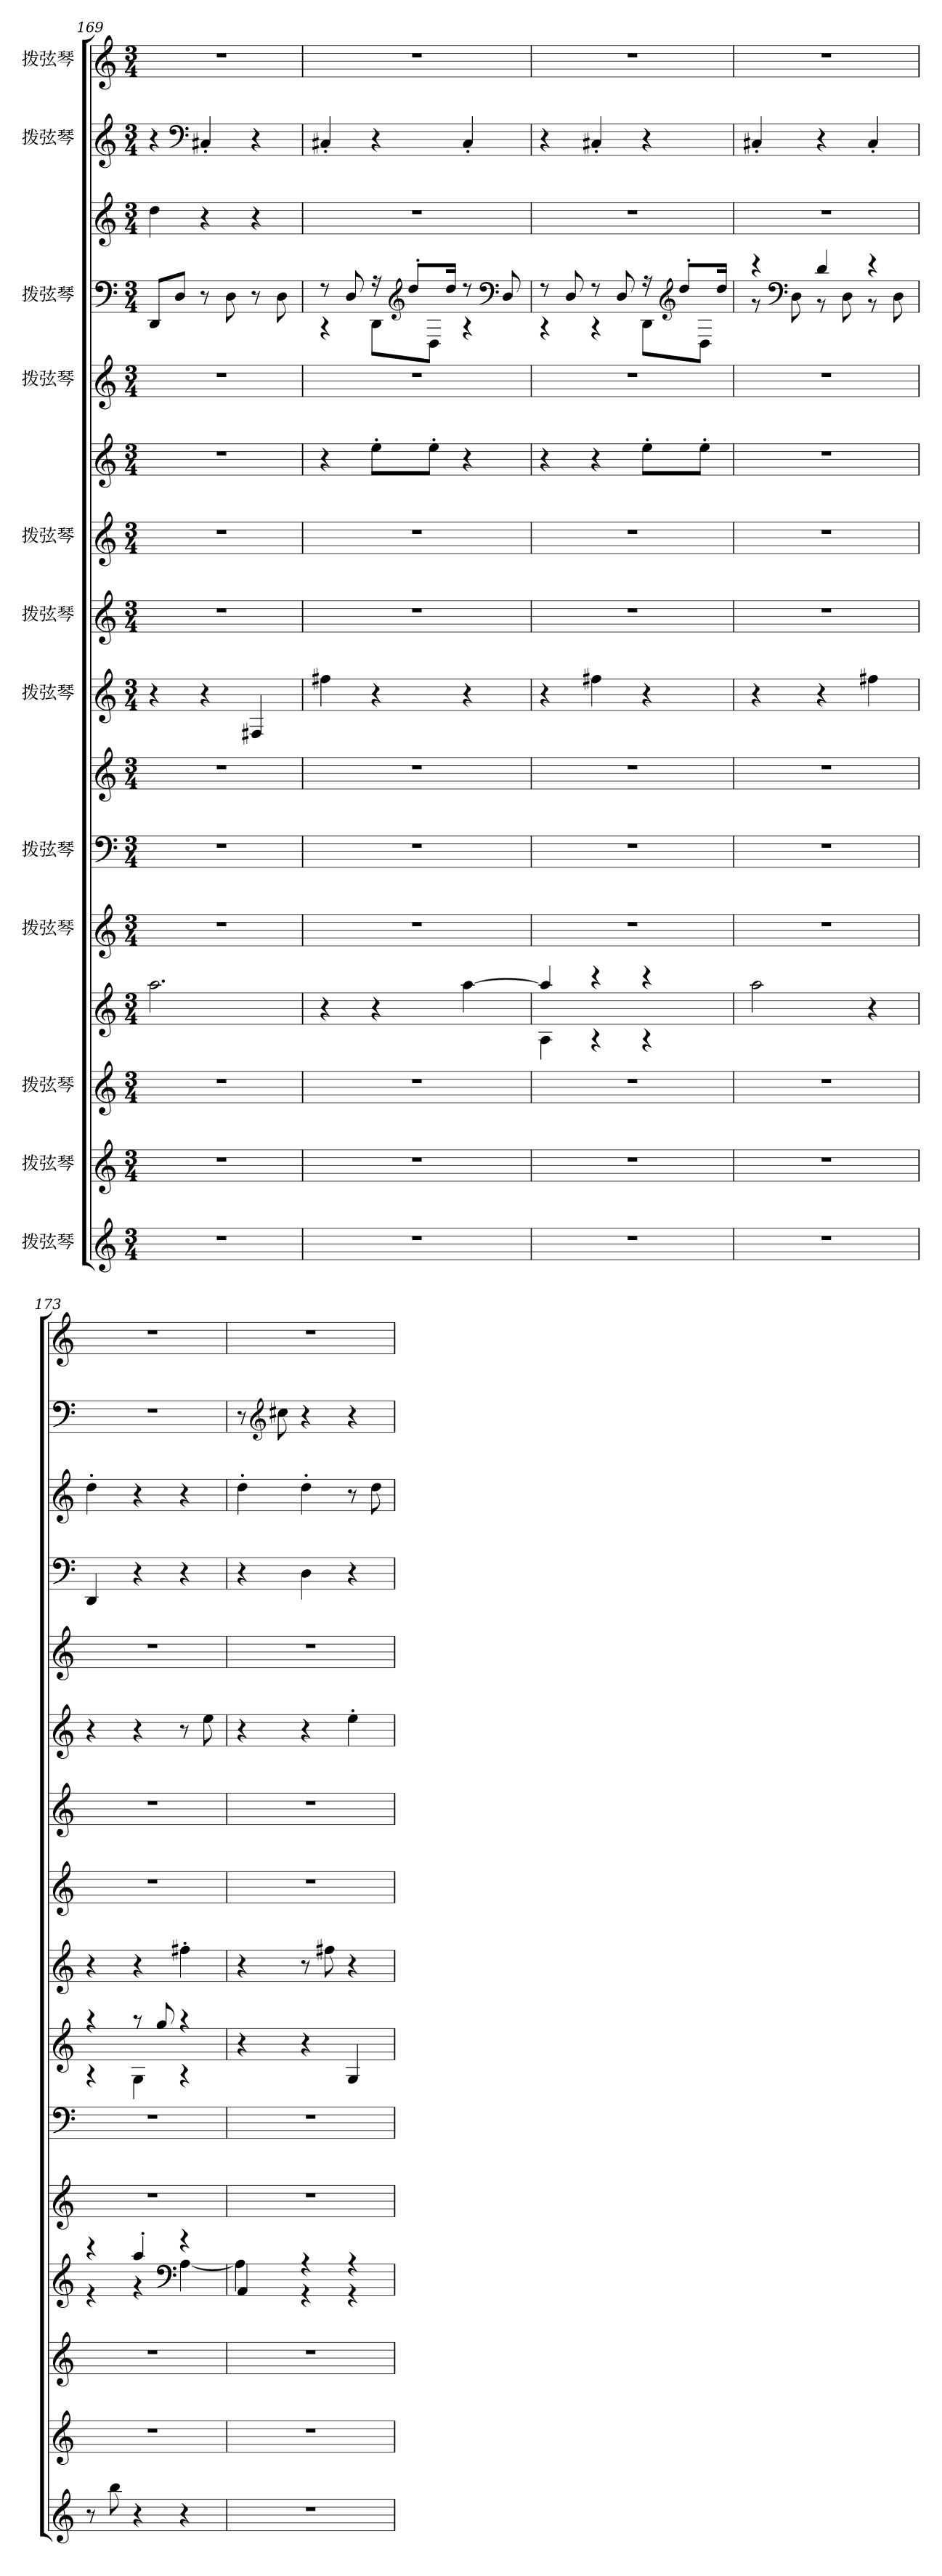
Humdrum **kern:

**kern	**kern	**kern	**kern	**kern	**kern	**kern	**kern	**kern	**kern	**kern	**kern	**kern	**kern	**kern	**kern
*part12	*part11	*part10	*part10	*part9	*part8	*part8	*part7	*part6	*part5	*part5	*part4	*part3	*part3	*part2	*part1
*staff16	*staff15	*staff14	*staff13	*staff12	*staff11	*staff10	*staff9	*staff8	*staff7	*staff6	*staff5	*staff4	*staff3	*staff2	*staff1
*I"拨弦琴	*I"拨弦琴	*I"拨弦琴	*	*I"拨弦琴	*I"拨弦琴	*	*I"拨弦琴	*I"拨弦琴	*I"拨弦琴	*	*I"拨弦琴	*I"拨弦琴	*	*I"拨弦琴	*I"拨弦琴
*clefG2	*clefG2	*clefG2	*clefG2	*clefG2	*clefF4	*clefG2	*clefG2	*clefG2	*clefG2	*clefG2	*clefG2	*clefF4	*clefG2	*clefG2	*clefG2
*k[]	*k[]	*k[]	*k[]	*k[]	*k[]	*k[]	*k[]	*k[]	*k[]	*k[]	*k[]	*k[]	*k[]	*k[]	*k[]
*M3/4	*M3/4	*M3/4	*M3/4	*M3/4	*M3/4	*M3/4	*M3/4	*M3/4	*M3/4	*M3/4	*M3/4	*M3/4	*M3/4	*M3/4	*M3/4
=169	=169	=169	=169	=169	=169	=169	=169	=169	=169	=169	=169	=169	=169	=169	=169
2.r	2.r	2.r	2.aa\	2.r	2.r	2.r	4r	2.r	2.r	2.r	2.r	8DD/L	4dd\	4r	2.r
.	.	.	.	.	.	.	.	.	.	.	.	8D/J	.	.	.
*	*	*	*	*	*	*	*	*	*	*	*	*	*	*clefF4	*
.	.	.	.	.	.	.	4r	.	.	.	.	8r	4r	4C#X'/	.
.	.	.	.	.	.	.	.	.	.	.	.	8D\	.	.	.
.	.	.	.	.	.	.	4F#X/	.	.	.	.	8r	4r	4r	.
.	.	.	.	.	.	.	.	.	.	.	.	8D\	.	.	.
=170	=170	=170	=170	=170	=170	=170	=170	=170	=170	=170	=170	=170	=170	=170	=170
*	*	*	*	*	*	*	*	*	*	*	*	*^	*	*	*
2.r	2.r	2.r	4r	2.r	2.r	2.r	4ff#X\	2.r	2.r	4r	2.r	8r	4r	2.r	4C#X'/	2.r
.	.	.	.	.	.	.	.	.	.	.	.	8D/	.	.	.	.
.	.	.	4r	.	.	.	4r	.	.	8ee'\L	.	16r	8DD\L	.	4r	.
*	*	*	*	*	*	*	*	*	*	*	*	*clefG2	*	*	*	*
.	.	.	.	.	.	.	.	.	.	.	.	8dd'/L	.	.	.	.
.	.	.	.	.	.	.	.	.	.	8ee'\J	.	.	8D\J	.	.	.
.	.	.	.	.	.	.	.	.	.	.	.	16dd/Jk	.	.	.	.
.	.	.	[4aa\	.	.	.	4r	.	.	4r	.	8r	4r	.	4C#'/	.
*	*	*	*	*	*	*	*	*	*	*	*	*clefF4	*	*	*	*
.	.	.	.	.	.	.	.	.	.	.	.	8D/	.	.	.	.
=171	=171	=171	=171	=171	=171	=171	=171	=171	=171	=171	=171	=171	=171	=171	=171	=171
*	*	*	*^	*	*	*	*	*	*	*	*	*	*	*	*	*
2.r	2.r	2.r	4aa/]	4A\	2.r	2.r	2.r	4r	2.r	2.r	4r	2.r	8r	4r	2.r	4r	2.r
.	.	.	.	.	.	.	.	.	.	.	.	.	8D/	.	.	.	.
.	.	.	4r	4r	.	.	.	4ff#X\	.	.	4r	.	8r	4r	.	4C#X'/	.
.	.	.	.	.	.	.	.	.	.	.	.	.	8D/	.	.	.	.
.	.	.	4r	4r	.	.	.	4r	.	.	8ee'\L	.	16r	8DD\L	.	4r	.
*	*	*	*	*	*	*	*	*	*	*	*	*	*clefG2	*	*	*	*
.	.	.	.	.	.	.	.	.	.	.	.	.	8dd'/L	.	.	.	.
.	.	.	.	.	.	.	.	.	.	.	8ee'\J	.	.	8D\J	.	.	.
.	.	.	.	.	.	.	.	.	.	.	.	.	16dd/Jk	.	.	.	.
*	*	*	*v	*v	*	*	*	*	*	*	*	*	*	*	*	*	*
!!LO:PB:g=z
=172	=172	=172	=172	=172	=172	=172	=172	=172	=172	=172	=172	=172	=172	=172	=172	=172
2.r	2.r	2.r	2aa\	2.r	2.r	2.r	4r	2.r	2.r	2.r	2.r	4r	8r	2.r	4C#X'/	2.r
*	*	*	*	*	*	*	*	*	*	*	*	*clefF4	*	*	*	*
.	.	.	.	.	.	.	.	.	.	.	.	.	8D\	.	.	.
.	.	.	.	.	.	.	4r	.	.	.	.	4d/	8r	.	4r	.
.	.	.	.	.	.	.	.	.	.	.	.	.	8D\	.	.	.
.	.	.	4r	.	.	.	4ff#X\	.	.	.	.	4r	8r	.	4C#'/	.
.	.	.	.	.	.	.	.	.	.	.	.	.	8D\	.	.	.
*	*	*	*	*	*	*	*	*	*	*	*	*v	*v	*	*	*
=173	=173	=173	=173	=173	=173	=173	=173	=173	=173	=173	=173	=173	=173	=173	=173
*	*	*	*^	*	*	*^	*	*	*	*	*	*	*	*	*
8r	2.r	2.r	4r	4r	2.r	2.r	4r	4r	4r	2.r	2.r	4r	2.r	4DD/	4dd'\	2.r	2.r
8bb\	.	.	.	.	.	.	.	.	.	.	.	.	.	.	.	.	.
4r	.	.	4aa'/	4r	.	.	8r	4G\	4r	.	.	4r	.	4r	4r	.	.
.	.	.	.	.	.	.	8gg/	.	.	.	.	.	.	.	.	.	.
*	*	*	*clefF4	*	*	*	*	*	*	*	*	*	*	*	*	*	*
4r	.	.	4r	[4A\	.	.	4r	4r	4ff#X'\	.	.	8r	.	4r	4r	.	.
.	.	.	.	.	.	.	.	.	.	.	.	8ee\	.	.	.	.	.
*	*	*	*	*	*	*	*v	*v	*	*	*	*	*	*	*	*	*
=174	=174	=174	=174	=174	=174	=174	=174	=174	=174	=174	=174	=174	=174	=174	=174	=174
2.r	2.r	2.r	4AA/	4A\]	2.r	2.r	4r	4r	2.r	2.r	4r	2.r	4r	4dd'\	8r	2.r
*	*	*	*	*	*	*	*	*	*	*	*	*	*	*	*clefG2	*
.	.	.	.	.	.	.	.	.	.	.	.	.	.	.	8cc#X\	.
.	.	.	4r	4r	.	.	4r	8r	.	.	4r	.	4D\	4dd'\	4r	.
.	.	.	.	.	.	.	.	8ff#X\	.	.	.	.	.	.	.	.
.	.	.	4r	4r	.	.	4G/	4r	.	.	4ee'\	.	4r	8r	4r	.
.	.	.	.	.	.	.	.	.	.	.	.	.	.	8dd\	.	.
*	*	*	*v	*v	*	*	*	*	*	*	*	*	*	*	*	*
=	=	=	=	=	=	=	=	=	=	=	=	=	=	=	=
*-	*-	*-	*-	*-	*-	*-	*-	*-	*-	*-	*-	*-	*-	*-	*-
